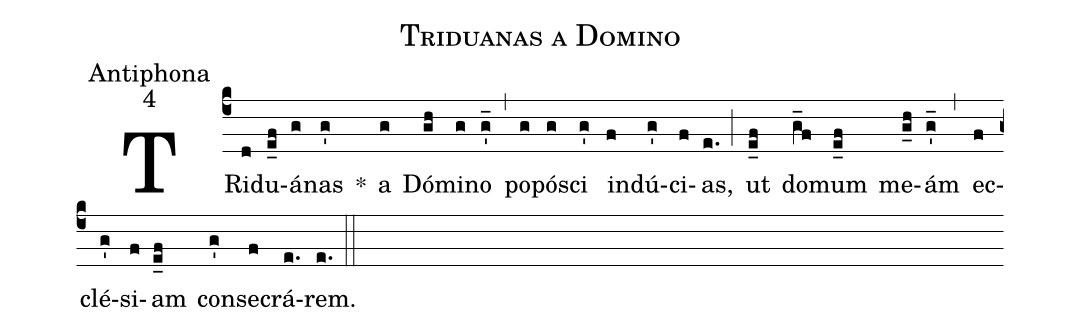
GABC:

name:Triduanas a Domino;
office-part:Antiphona;
mode:4;
%%
(c4) TRi(d)du(e_f)á(g)nas(g') *() a(g) Dó(gh)mi(g)no(g'_) (,) po(g)pó(g)sci(g') in(f)dú(g')ci(f)as,(e.) (;) ut(e_f) do(g_f)mum(e_f) me(g_h)ám(g'_) (,) ec(f)clé(g')si(f)am(e_f) con(g')se(f)crá(e.)rem.(e.) (::)
